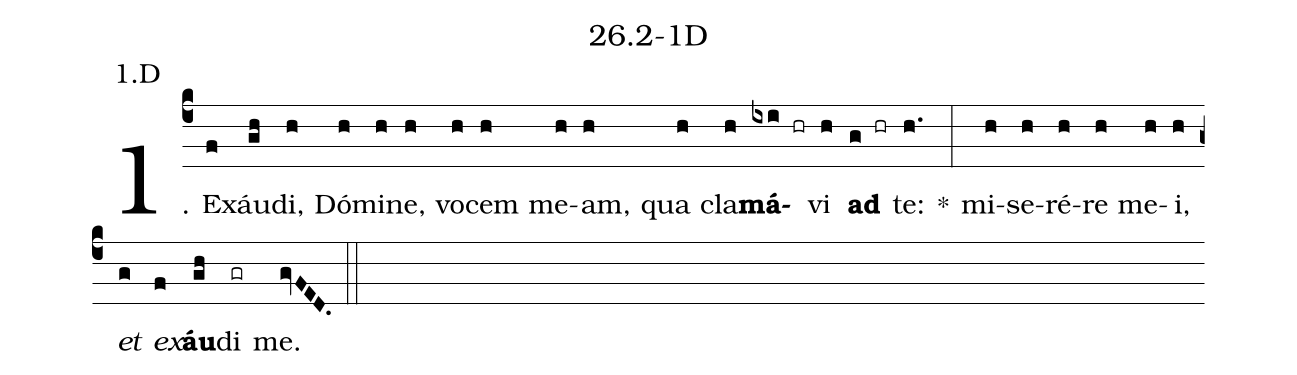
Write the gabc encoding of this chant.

name: 26.2-1D;
annotation: 1.D;
%%
(c4)1. Ex(f)áu(gh)di,(h) Dó(h)mi(h)ne,(h) vo(h)cem(h) me(h)am,(h) qua(h) cla(h)<b>má</b>(ixi hr)vi(h) <b>ad</b>(g hr) te:(h.) *(:) mi(h)se(h)ré(h)re(h) me(h)i,(h) <i>et</i>(g) <i>ex</i>(f)<b>áu</b>(gh)di(gr) me.(gvFED.) (::)


%E(h) u(h) o(g) u(f) a(gh) e.(gvFED.) (::)
